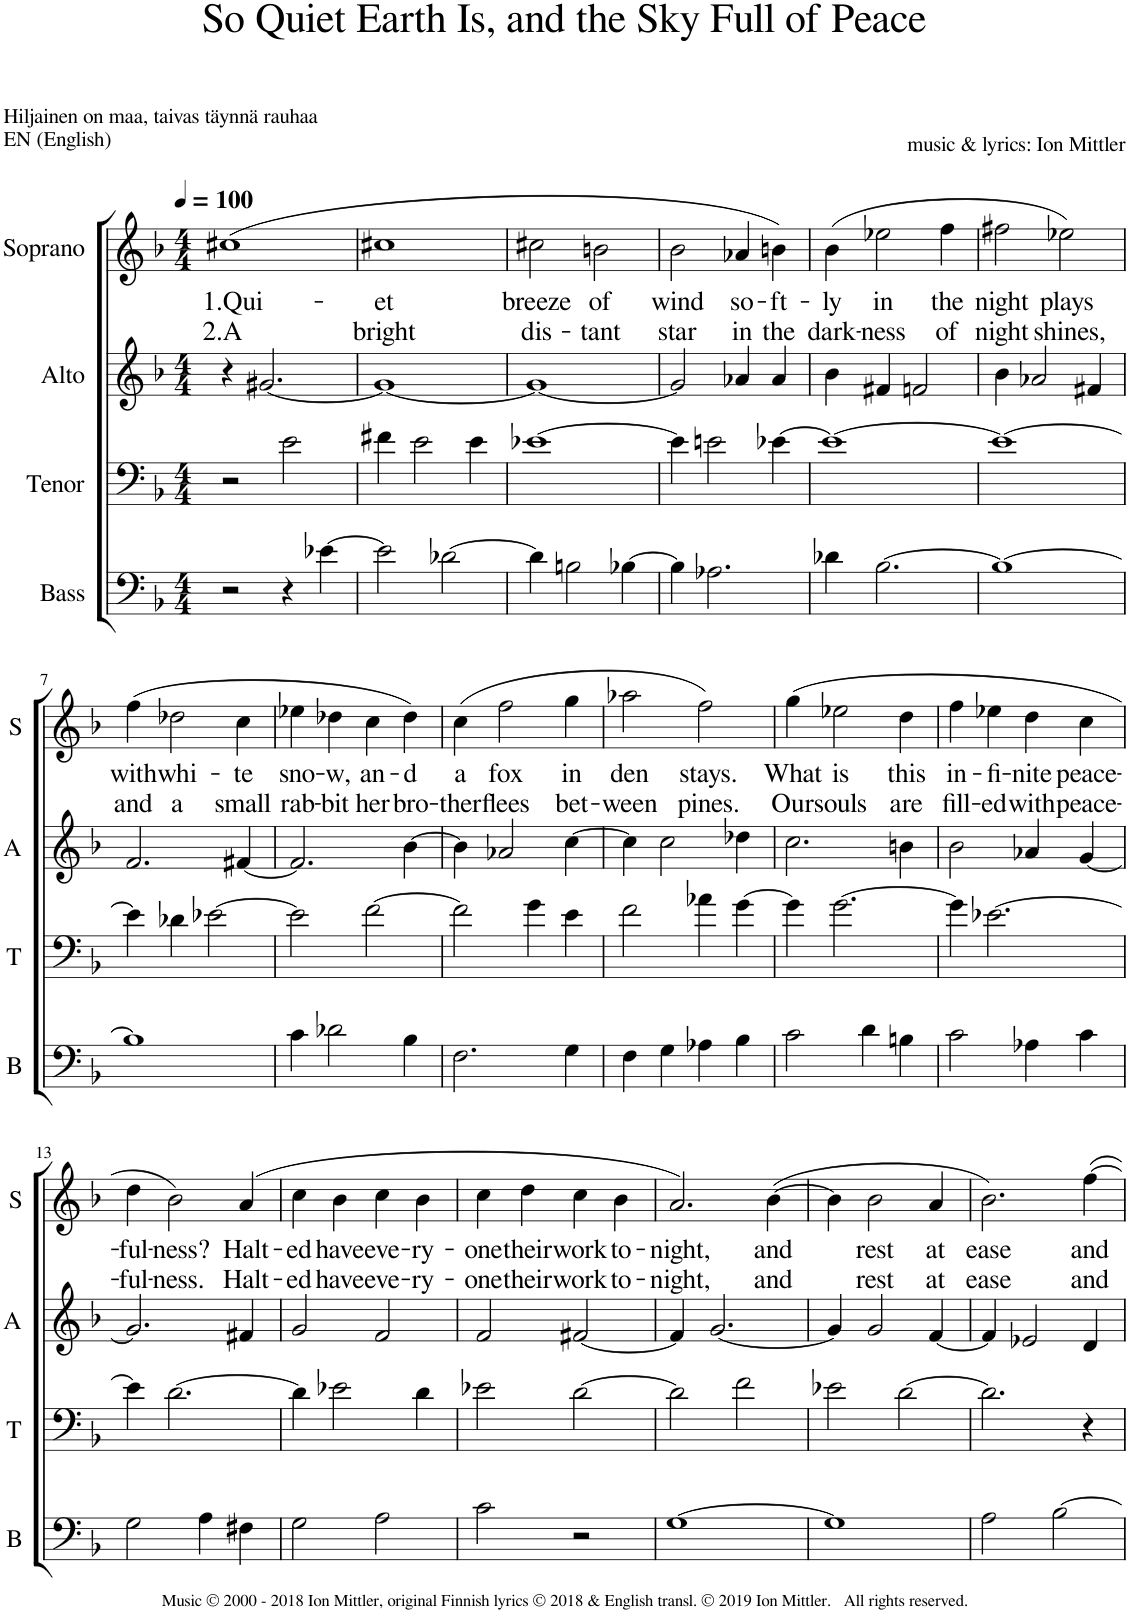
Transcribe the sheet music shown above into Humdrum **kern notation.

**kern	**kern	**kern	**kern	**text	**text
*part4	*part3	*part2	*part1	*part1	*part1
*staff4	*staff3	*staff2	*staff1	*staff1	*staff1
*I"Bass	*I"Tenor	*I"Alto	*I"Soprano	*	*
*I'B	*I'T	*I'A	*I'S	*	*
*clefF4	*clefF4	*clefG2	*clefG2	*	*
*k[b-]	*k[b-]	*k[b-]	*k[b-]	*	*
*M4/4	*M4/4	*M4/4	*M4/4	*	*
*MM100	*MM100	*MM100	*MM100	*	*
=1	=1	=1	=1	=1	=1
!	!	!	!	!LO:LY:b	!LO:LY:b
2r	2r	4r	(1cc#X	1.Qui-	2.A
.	.	[2.g#X/	.	.	.
4r	2e\	.	.	.	.
[4e-X\	.	.	.	.	.
=2	=2	=2	=2	=2	=2
!	!	!	!	!LO:LY:b	!LO:LY:b
2e-\]	4f#X\	1g#_	1cc#X	-et	bright
.	2e\	.	.	.	.
[2d-X\	.	.	.	.	.
.	4e\	.	.	.	.
=3	=3	=3	=3	=3	=3
!	!	!	!	!LO:LY:b	!LO:LY:b
4d-\]	[1e-X	1g#_	2cc#X\	breeze	dis-
2Bn\	.	.	.	.	.
!	!	!	!	!LO:LY:b	!LO:LY:b
.	.	.	2bn\	of	-tant
[4B-X\	.	.	.	.	.
=4	=4	=4	=4	=4	=4
!	!	!	!	!LO:LY:b	!LO:LY:b
4B-\]	4e-\]	2g#/]	2b-\	wind	star
2.A-X\	2en\	.	.	.	.
!	!	!	!	!LO:LY:b	!LO:LY:b
.	.	4a-X/	4a-X/	so-	in
!	!	!	!	!LO:LY:b	!LO:LY:b
.	[4e-X\	4a-/	4bn\)	-ft-	the
=5	=5	=5	=5	=5	=5
!	!	!	!	!LO:LY:b	!LO:LY:b
4d-X\	1e-_	4b-\	(4b-\	-ly	dark-
!	!	!	!	!LO:LY:b	!LO:LY:b
[2.B-\	.	4f#X/	2ee-X\	in	-ness
.	.	2fn/	.	.	.
!	!	!	!	!LO:LY:b	!LO:LY:b
.	.	.	4ff\	the	of
=6	=6	=6	=6	=6	=6
!	!	!	!	!LO:LY:b	!LO:LY:b
1B-_	1e-_	4b-\	2ff#X\	night	night
.	.	2a-X/	.	.	.
!	!	!	!	!LO:LY:b	!LO:LY:b
.	.	.	2ee-X\)	plays	shines,
.	.	4f#X/	.	.	.
!!LO:LB:g=z
=7	=7	=7	=7	=7	=7
!	!	!	!	!LO:LY:b	!LO:LY:b
1B-]	4e-\]	2.f/	(4ff\	with	and
!	!	!	!	!LO:LY:b	!LO:LY:b
.	4d-X\	.	2dd-X\	whi-	a
.	[2e-X\	.	.	.	.
!	!	!	!	!LO:LY:b	!LO:LY:b
.	.	[4f#X/	4cc\	-te	small
=8	=8	=8	=8	=8	=8
!	!	!	!	!LO:LY:b	!LO:LY:b
4c\	2e-\]	2.f#/]	4ee-X\	sno-	rab-
!	!	!	!	!LO:LY:b	!LO:LY:b
2d-X\	.	.	4dd-X\	-w,	-bit
!	!	!	!	!LO:LY:b	!LO:LY:b
.	[2f\	.	4cc\	an-	her
!	!	!	!	!LO:LY:b	!LO:LY:b
4B-\	.	[4b-\	4dd-\)	-d	bro-
=9	=9	=9	=9	=9	=9
!	!	!	!	!LO:LY:b	!LO:LY:b
2.F\	2f\]	4b-\]	(4cc\	a	-ther
!	!	!	!	!LO:LY:b	!LO:LY:b
.	.	2a-X/	2ff\	fox	flees
.	4g\	.	.	.	.
!	!	!	!	!LO:LY:b	!LO:LY:b
4G\	4e\	[4cc\	4gg\	in	bet-
=10	=10	=10	=10	=10	=10
!	!	!	!	!LO:LY:b	!LO:LY:b
4F\	2f\	4cc\]	2aa-X\	den	-ween
4G\	.	2cc\	.	.	.
!	!	!	!	!LO:LY:b	!LO:LY:b
4A-X\	4a-X\	.	2ff\)	stays.	pines.
4B-\	[4g\	4dd-X\	.	.	.
=11	=11	=11	=11	=11	=11
!	!	!	!	!LO:LY:b	!LO:LY:b
2c\	4g\]	2.cc\	(4gg\	What	Our
!	!	!	!	!LO:LY:b	!LO:LY:b
.	[2.g\	.	2ee-X\	is	souls
4d\	.	.	.	.	.
!	!	!	!	!LO:LY:b	!LO:LY:b
4Bn\	.	4bn\	4dd\	this	are
=12	=12	=12	=12	=12	=12
!	!	!	!	!LO:LY:b	!LO:LY:b
2c\	4g\]	2b-\	4ff\	in-	fill-
!	!	!	!	!LO:LY:b	!LO:LY:b
.	[2.e-X\	.	4ee-X\	-fi-	-ed
!	!	!	!	!LO:LY:b	!LO:LY:b
4A-X\	.	4a-X/	4dd\	-nite	with
!	!	!	!	!LO:LY:b	!LO:LY:b
4c\	.	[4g/	4cc\	peace-	peace-
!!LO:LB:g=z
=13	=13	=13	=13	=13	=13
!	!	!	!	!LO:LY:b	!LO:LY:b
2G\	4e-\]	2.g/]	4dd\	-ful-	-ful-
!	!	!	!	!LO:LY:b	!LO:LY:b
.	[2.d\	.	2b-\)	-ness?	-ness.
4A\	.	.	.	.	.
!	!	!	!	!LO:LY:b	!LO:LY:b
4F#X\	.	4f#X/	(4a/	Halt-	Halt-
=14	=14	=14	=14	=14	=14
!	!	!	!	!LO:LY:b	!LO:LY:b
2G\	4d\]	2g/	4cc\	-ed	-ed
!	!	!	!	!LO:LY:b	!LO:LY:b
.	2e-X\	.	4b-\	have	have
!	!	!	!	!LO:LY:b	!LO:LY:b
2A\	.	2f/	4cc\	eve-	eve-
!	!	!	!	!LO:LY:b	!LO:LY:b
.	4d\	.	4b-\	-ry-	-ry-
=15	=15	=15	=15	=15	=15
!	!	!	!	!LO:LY:b	!LO:LY:b
2c\	2e-X\	2f/	4cc\	-one	-one
!	!	!	!	!LO:LY:b	!LO:LY:b
.	.	.	4dd\	their	their
!	!	!	!	!LO:LY:b	!LO:LY:b
2r	[2d\	[2f#X/	4cc\	work	work
!	!	!	!	!LO:LY:b	!LO:LY:b
.	.	.	4b-\	to-	to-
=16	=16	=16	=16	=16	=16
!	!	!	!	!LO:LY:b	!LO:LY:b
[1G	2d\]	4f#/]	2.a/)	-night,	-night,
.	.	[2.g/	.	.	.
.	2f\	.	.	.	.
!	!	!	!	!LO:LY:b	!LO:LY:b
.	.	.	([4b-\	and	and
=17	=17	=17	=17	=17	=17
1G]	2e-X\	4g/]	4b-\]	.	.
!	!	!	!	!LO:LY:b	!LO:LY:b
.	.	2g/	2b-\	rest	rest
.	[2d\	.	.	.	.
!	!	!	!	!LO:LY:b	!LO:LY:b
.	.	[4f/	4a/	at	at
=18	=18	=18	=18	=18	=18
!	!	!	!	!LO:LY:b	!LO:LY:b
2A\	2.d\]	4f/]	2.b-\)	ease	ease
.	.	2e-X/	.	.	.
[2B-\	.	.	.	.	.
!	!	!	!	!LO:LY:b	!LO:LY:b
.	4r	4d/	[4ff\	and	and
=	=	=	=	=	=
*-	*-	*-	*-	*-	*-
